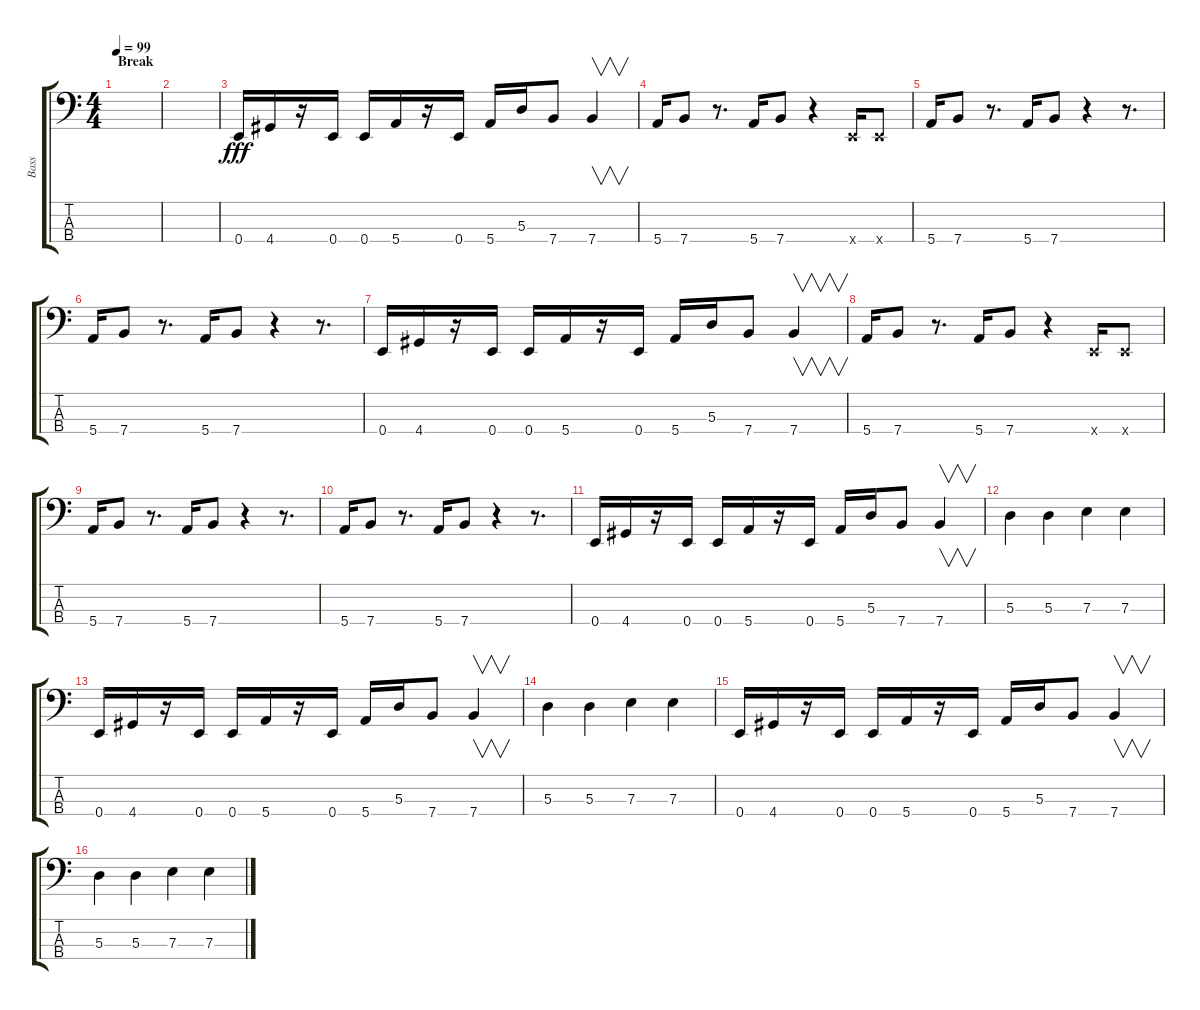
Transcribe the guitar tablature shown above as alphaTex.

\track ("Bass" "Bass") {instrument electricbassfinger}
\staff {score tabs}
\tuning (G2 D2 A1 E1) {hide}
\ts (4 4)
\section ("" "Break")
\tempo 99
\clef f4
\ks c
|
|
0.4.16{dy fff} 4.4.16 r.16 0.4.16 0.4.16 5.4.16 r.16 0.4.16 5.4.16 5.3.16 7.4.8 7.4.4{v} |
5.4.16 7.4.8 r.8{d} 5.4.16 7.4.8 r.4 0.4{x}.16 0.4{x}.8 |
5.4.16 7.4.8 r.8{d} 5.4.16 7.4.8 r.4 r.8{d} |
5.4.16 7.4.8 r.8{d} 5.4.16 7.4.8 r.4 r.8{d} |
0.4.16 4.4.16 r.16 0.4.16 0.4.16 5.4.16 r.16 0.4.16 5.4.16 5.3.16 7.4.8 7.4.4{v} |
5.4.16 7.4.8 r.8{d} 5.4.16 7.4.8 r.4 0.4{x}.16 0.4{x}.8 |
5.4.16 7.4.8 r.8{d} 5.4.16 7.4.8 r.4 r.8{d} |
5.4.16 7.4.8 r.8{d} 5.4.16 7.4.8 r.4 r.8{d} |
0.4.16 4.4.16 r.16 0.4.16 0.4.16 5.4.16 r.16 0.4.16 5.4.16 5.3.16 7.4.8 7.4.4{v} |
5.3.4 5.3.4 7.3.4 7.3.4 |
0.4.16 4.4.16 r.16 0.4.16 0.4.16 5.4.16 r.16 0.4.16 5.4.16 5.3.16 7.4.8 7.4.4{v} |
5.3.4 5.3.4 7.3.4 7.3.4 |
0.4.16 4.4.16 r.16 0.4.16 0.4.16 5.4.16 r.16 0.4.16 5.4.16 5.3.16 7.4.8 7.4.4{v} |
5.3.4 5.3.4 7.3.4 7.3.4
